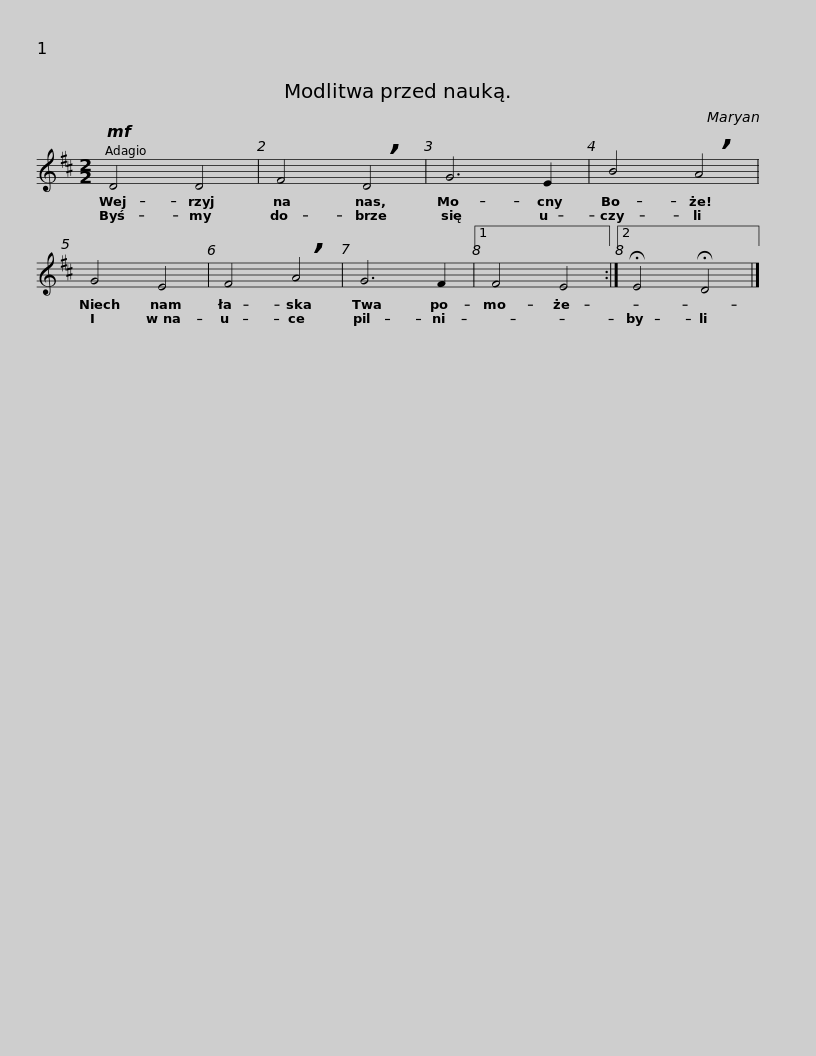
X:1
L:1/8
M:2/2
I:linebreak $
K:D
V:1 treble
V:1
!mf! D4 D4 | F4 !breath!D4 | G6 E2 | B4 !breath!A4 | G4 E4 |$ %5
 F4 !breath!A4 | G6 F2 |1 F4 E4 :|2 !fermata!E4 !fermata!D4 |] %9
